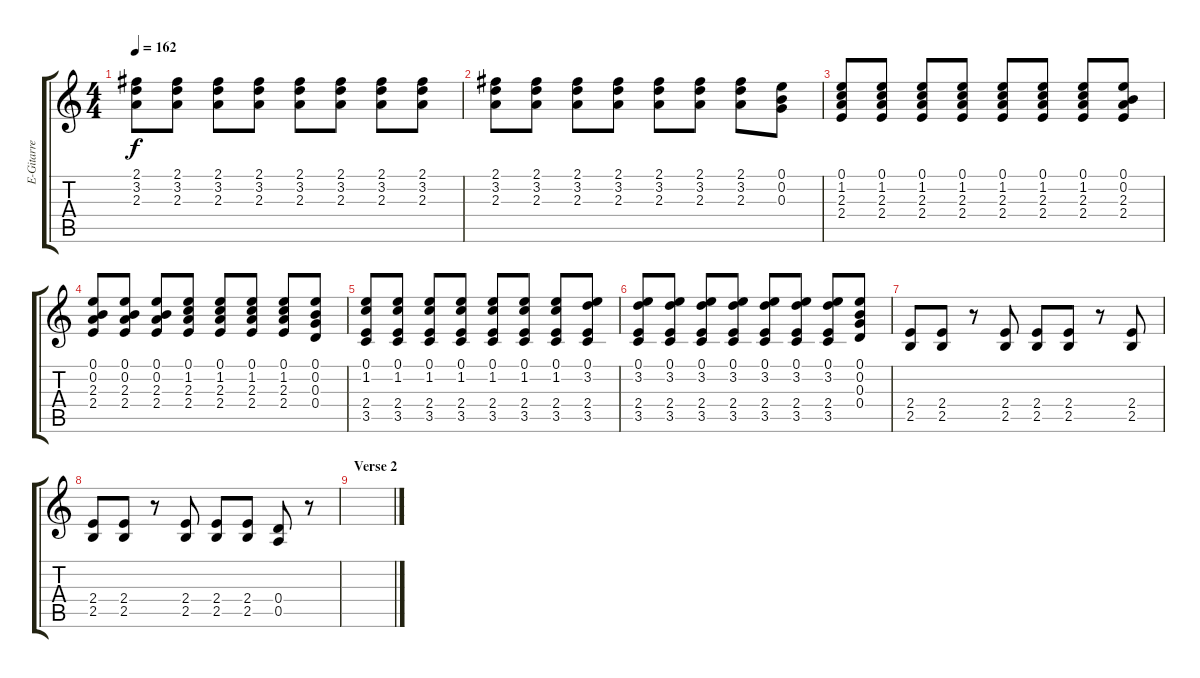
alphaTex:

\track ("E-Gitarre" "E-Gitarre") {instrument distortionguitar}
\staff {score tabs}
\tuning (E4 B3 G3 D3 A2 E2) {hide}
\ts (4 4)
\tempo 162
\clef g2
\ks c
(2.1 3.2 2.3).8{dy f} (2.1 3.2 2.3).8 (2.1 3.2 2.3).8 (2.1 3.2 2.3).8 (2.1 3.2 2.3).8 (2.1 3.2 2.3).8 (2.1 3.2 2.3).8 (2.1 3.2 2.3).8 |
(2.1 3.2 2.3).8 (2.1 3.2 2.3).8 (2.1 3.2 2.3).8 (2.1 3.2 2.3).8 (2.1 3.2 2.3).8 (2.1 3.2 2.3).8 (2.1 3.2 2.3).8 (0.1 0.2 0.3).8 |
(0.1 1.2 2.3 2.4).8 (0.1 1.2 2.3 2.4).8 (0.1 1.2 2.3 2.4).8 (0.1 1.2 2.3 2.4).8 (0.1 1.2 2.3 2.4).8 (0.1 1.2 2.3 2.4).8 (0.1 1.2 2.3 2.4).8 (0.1 0.2 2.3 2.4).8 |
(0.1 0.2 2.3 2.4).8 (0.1 0.2 2.3 2.4).8 (0.1 0.2 2.3 2.4).8 (0.1 1.2 2.3 2.4).8 (0.1 1.2 2.3 2.4).8 (0.1 1.2 2.3 2.4).8 (0.1 1.2 2.3 2.4).8 (0.1 0.2 0.3 0.4).8 |
(0.1 1.2 2.4 3.5).8 (0.1 1.2 2.4 3.5).8 (0.1 1.2 2.4 3.5).8 (0.1 1.2 2.4 3.5).8 (0.1 1.2 2.4 3.5).8 (0.1 1.2 2.4 3.5).8 (0.1 1.2 2.4 3.5).8 (0.1 3.2 2.4 3.5).8 |
(0.1 3.2 2.4 3.5).8 (0.1 3.2 2.4 3.5).8 (0.1 3.2 2.4 3.5).8 (0.1 3.2 2.4 3.5).8 (0.1 3.2 2.4 3.5).8 (0.1 3.2 2.4 3.5).8 (0.1 3.2 2.4 3.5).8 (0.1 0.2 0.3 0.4).8 |
(2.4 2.5).8 (2.4 2.5).8 r.8 (2.4 2.5).8 (2.4 2.5).8 (2.4 2.5).8 r.8 (2.4 2.5).8 |
(2.4 2.5).8 (2.4 2.5).8 r.8 (2.4 2.5).8 (2.4 2.5).8 (2.4 2.5).8 (0.4 0.5).8 r.8 |
\section ("" "Verse 2")
